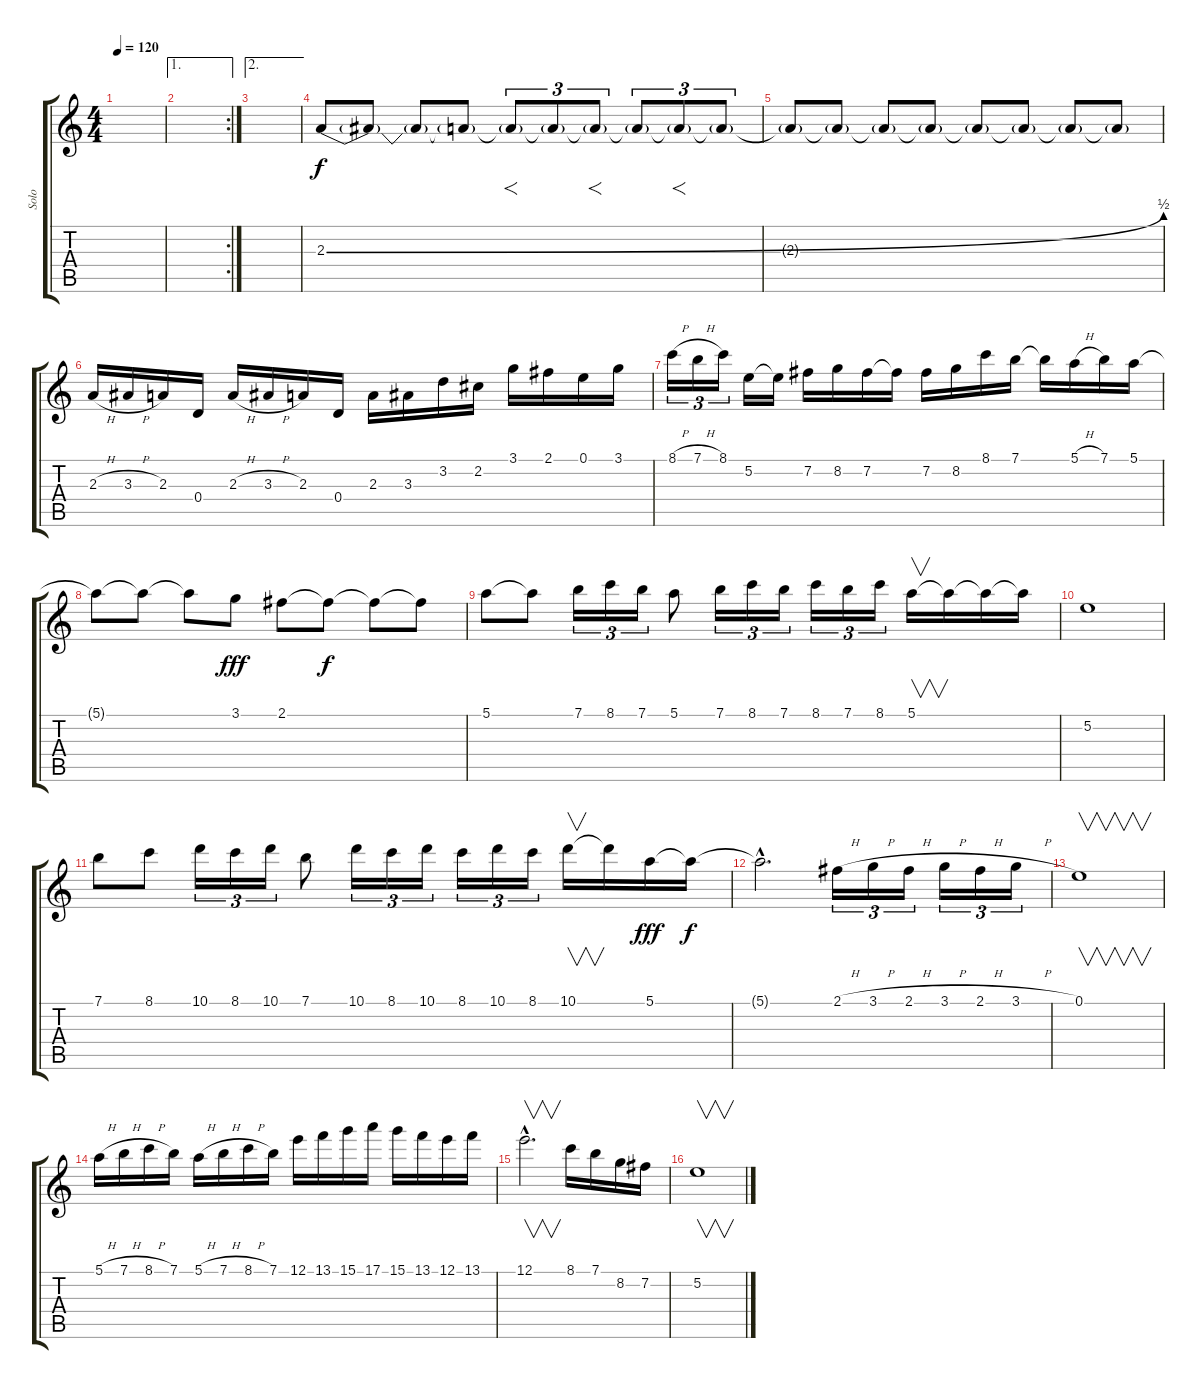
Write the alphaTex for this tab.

\track ("Solo" "Solo") {instrument overdrivenguitar}
\staff {score tabs}
\tuning (E4 B3 G3 D3 A2 E2) {hide}
\ts (4 4)
\tempo 120
\clef g2
\ks c
|
\ae 1
\rc 2
|
\ae 2
|
2.3{be (bend 0 0 60 2)}.8{volume 15 instrument overdrivenguitar} 2.3{t}.8 2.3{t}.8 2.3{t}.8 2.3{t}.8{f tu (3 2)} 2.3{t}.8{tu (3 2)} 2.3{t}.8{f tu (3 2)} 2.3{t}.8{tu (3 2)} 2.3{t}.8{f tu (3 2)} 2.3{t}.8{tu (3 2)} |
2.3{t}.8 2.3{t}.8 2.3{t}.8 2.3{t}.8 2.3{t}.8 2.3{t}.8 2.3{t}.8 2.3{t}.8 |
2.3{h}.16 3.3{h}.16 2.3.16 0.4.16 2.3{h}.16 3.3{h}.16 2.3.16 0.4.16 2.3.16 3.3.16 3.2.16 2.2.16 3.1.16 2.1.16 0.1.16 3.1.16 |
8.1{h}.16{tu (3 2)} 7.1{h}.16{tu (3 2)} 8.1.16{tu (3 2)} 5.2.16 5.2{t}.16 7.2.16 8.2.16 7.2.16 7.2{t}.16 7.2.16 8.2.16 8.1.16 7.1.16 7.1{t}.16 5.1{h}.16 7.1.16 5.1.16 |
5.1{t}.8 5.1{t}.8 5.1{t}.8 3.1.8{dy fff} 2.1.8 2.1{t}.8{dy f} 2.1{t}.8 2.1{t}.8 |
5.1.8 5.1{t}.8 7.1.16{tu (3 2)} 8.1.16{tu (3 2)} 7.1.16{tu (3 2)} 5.1.8 7.1.16{tu (3 2)} 8.1.16{tu (3 2)} 7.1.16{tu (3 2)} 8.1.16{tu (3 2)} 7.1.16{tu (3 2)} 8.1.16{tu (3 2)} 5.1.16{v} 5.1{t}.16 5.1{t}.16 5.1{t}.16 |
5.2.1 |
7.1.8 8.1.8 10.1.16{tu (3 2)} 8.1.16{tu (3 2)} 10.1.16{tu (3 2)} 7.1.8 10.1.16{tu (3 2)} 8.1.16{tu (3 2)} 10.1.16{tu (3 2)} 8.1.16{tu (3 2)} 10.1.16{tu (3 2)} 8.1.16{tu (3 2)} 10.1.16{v} 10.1{t}.16 5.1.16{dy fff} 5.1{t}.16{dy f} |
5.1{hac t}.2{d} 2.1{h}.16{tu (3 2)} 3.1{h}.16{tu (3 2)} 2.1{h}.16{tu (3 2)} 3.1{h}.16{tu (3 2)} 2.1{h}.16{tu (3 2)} 3.1{h}.16{tu (3 2)} |
0.1.1{v} |
5.1{h}.16 7.1{h}.16 8.1{h}.16 7.1.16 5.1{h}.16 7.1{h}.16 8.1{h}.16 7.1.16 12.1.16 13.1.16 15.1.16 17.1.16 15.1.16 13.1.16 12.1.16 13.1.16 |
12.1{hac}.2{v d} 8.1.16 7.1.16 8.2.16 7.2.16 |
5.2.1{v}
